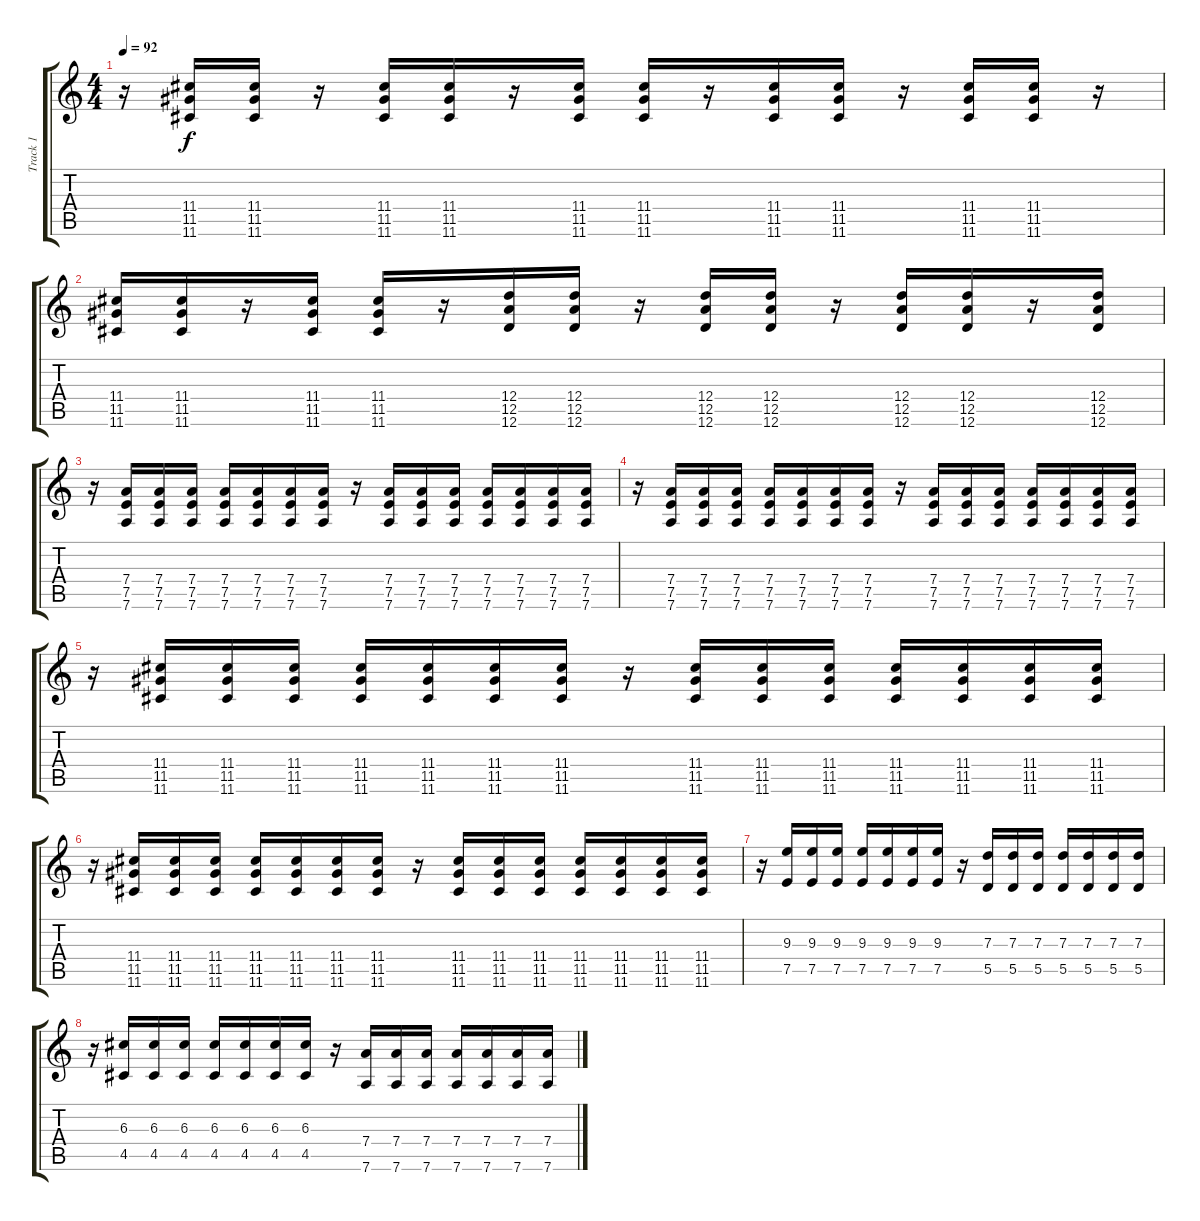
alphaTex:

\track ("Track 1" "Track 1") {instrument distortionguitar}
\staff {score tabs}
\tuning (E4 B3 G3 D3 A2 D2) {hide}
\ts (4 4)
\tempo 92
\clef g2
\ks c
r.16{dy f} (11.4 11.5 11.6).16 (11.4 11.5 11.6).16 r.16 (11.4 11.5 11.6).16 (11.4 11.5 11.6).16 r.16 (11.4 11.5 11.6).16 (11.4 11.5 11.6).16 r.16 (11.4 11.5 11.6).16 (11.4 11.5 11.6).16 r.16 (11.4 11.5 11.6).16 (11.4 11.5 11.6).16 r.16 |
(11.4 11.5 11.6).16 (11.4 11.5 11.6).16 r.16 (11.4 11.5 11.6).16 (11.4 11.5 11.6).16 r.16 (12.4 12.5 12.6).16 (12.4 12.5 12.6).16 r.16 (12.4 12.5 12.6).16 (12.4 12.5 12.6).16 r.16 (12.4 12.5 12.6).16 (12.4 12.5 12.6).16 r.16 (12.4 12.5 12.6).16 |
r.16 (7.4 7.5 7.6).16 (7.4 7.5 7.6).16 (7.4 7.5 7.6).16 (7.4 7.5 7.6).16 (7.4 7.5 7.6).16 (7.4 7.5 7.6).16 (7.4 7.5 7.6).16 r.16 (7.4 7.5 7.6).16 (7.4 7.5 7.6).16 (7.4 7.5 7.6).16 (7.4 7.5 7.6).16 (7.4 7.5 7.6).16 (7.4 7.5 7.6).16 (7.4 7.5 7.6).16 |
r.16 (7.4 7.5 7.6).16 (7.4 7.5 7.6).16 (7.4 7.5 7.6).16 (7.4 7.5 7.6).16 (7.4 7.5 7.6).16 (7.4 7.5 7.6).16 (7.4 7.5 7.6).16 r.16 (7.4 7.5 7.6).16 (7.4 7.5 7.6).16 (7.4 7.5 7.6).16 (7.4 7.5 7.6).16 (7.4 7.5 7.6).16 (7.4 7.5 7.6).16 (7.4 7.5 7.6).16 |
r.16 (11.4 11.5 11.6).16 (11.4 11.5 11.6).16 (11.4 11.5 11.6).16 (11.4 11.5 11.6).16 (11.4 11.5 11.6).16 (11.4 11.5 11.6).16 (11.4 11.5 11.6).16 r.16 (11.4 11.5 11.6).16 (11.4 11.5 11.6).16 (11.4 11.5 11.6).16 (11.4 11.5 11.6).16 (11.4 11.5 11.6).16 (11.4 11.5 11.6).16 (11.4 11.5 11.6).16 |
r.16 (11.4 11.5 11.6).16 (11.4 11.5 11.6).16 (11.4 11.5 11.6).16 (11.4 11.5 11.6).16 (11.4 11.5 11.6).16 (11.4 11.5 11.6).16 (11.4 11.5 11.6).16 r.16 (11.4 11.5 11.6).16 (11.4 11.5 11.6).16 (11.4 11.5 11.6).16 (11.4 11.5 11.6).16 (11.4 11.5 11.6).16 (11.4 11.5 11.6).16 (11.4 11.5 11.6).16 |
r.16 (9.3 7.5).16 (9.3 7.5).16 (9.3 7.5).16 (9.3 7.5).16 (9.3 7.5).16 (9.3 7.5).16 (9.3 7.5).16 r.16 (7.3 5.5).16 (7.3 5.5).16 (7.3 5.5).16 (7.3 5.5).16 (7.3 5.5).16 (7.3 5.5).16 (7.3 5.5).16 |
r.16 (6.3 4.5).16 (6.3 4.5).16 (6.3 4.5).16 (6.3 4.5).16 (6.3 4.5).16 (6.3 4.5).16 (6.3 4.5).16 r.16 (7.4 7.6).16 (7.4 7.6).16 (7.4 7.6).16 (7.4 7.6).16 (7.4 7.6).16 (7.4 7.6).16 (7.4 7.6).16
